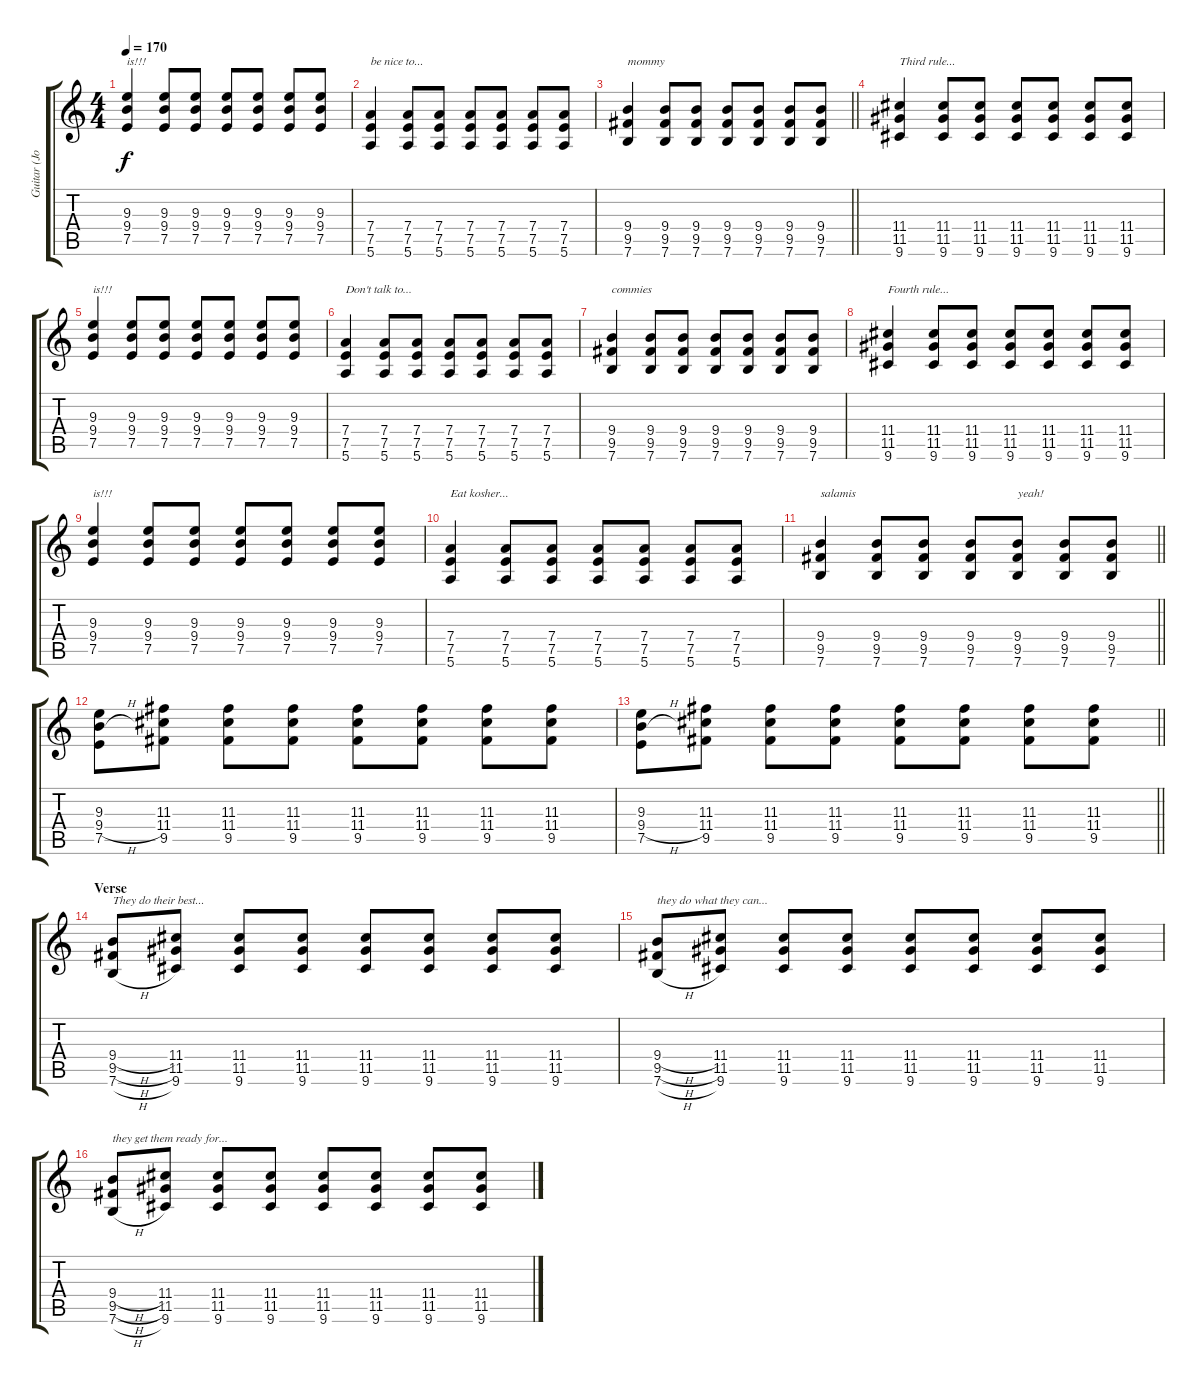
\track ("Guitar (Johnny)" "Guitar (Jo") {instrument distortionguitar}
\staff {score tabs}
\tuning (E4 B3 G3 D3 A2 E2) {hide}
\ts (4 4)
\tempo 170
\clef g2
\ks c
(9.3 9.4 7.5).4{txt "is!!!" dy f} (9.3 9.4 7.5).8 (9.3 9.4 7.5).8 (9.3 9.4 7.5).8 (9.3 9.4 7.5).8 (9.3 9.4 7.5).8 (9.3 9.4 7.5).8 |
(7.4 7.5 5.6).4{txt "be nice to..."} (7.4 7.5 5.6).8 (7.4 7.5 5.6).8 (7.4 7.5 5.6).8 (7.4 7.5 5.6).8 (7.4 7.5 5.6).8 (7.4 7.5 5.6).8 |
\barLineRight lightlight
(9.4 9.5 7.6).4{txt "mommy"} (9.4 9.5 7.6).8 (9.4 9.5 7.6).8 (9.4 9.5 7.6).8 (9.4 9.5 7.6).8 (9.4 9.5 7.6).8 (9.4 9.5 7.6).8 |
(11.4 11.5 9.6).4{txt "Third rule..."} (11.4 11.5 9.6).8 (11.4 11.5 9.6).8 (11.4 11.5 9.6).8 (11.4 11.5 9.6).8 (11.4 11.5 9.6).8 (11.4 11.5 9.6).8 |
(9.3 9.4 7.5).4{txt "is!!!"} (9.3 9.4 7.5).8 (9.3 9.4 7.5).8 (9.3 9.4 7.5).8 (9.3 9.4 7.5).8 (9.3 9.4 7.5).8 (9.3 9.4 7.5).8 |
(7.4 7.5 5.6).4{txt "Don't talk to..."} (7.4 7.5 5.6).8 (7.4 7.5 5.6).8 (7.4 7.5 5.6).8 (7.4 7.5 5.6).8 (7.4 7.5 5.6).8 (7.4 7.5 5.6).8 |
(9.4 9.5 7.6).4{txt "commies"} (9.4 9.5 7.6).8 (9.4 9.5 7.6).8 (9.4 9.5 7.6).8 (9.4 9.5 7.6).8 (9.4 9.5 7.6).8 (9.4 9.5 7.6).8 |
(11.4 11.5 9.6).4{txt "Fourth rule..."} (11.4 11.5 9.6).8 (11.4 11.5 9.6).8 (11.4 11.5 9.6).8 (11.4 11.5 9.6).8 (11.4 11.5 9.6).8 (11.4 11.5 9.6).8 |
(9.3 9.4 7.5).4{txt "is!!!"} (9.3 9.4 7.5).8 (9.3 9.4 7.5).8 (9.3 9.4 7.5).8 (9.3 9.4 7.5).8 (9.3 9.4 7.5).8 (9.3 9.4 7.5).8 |
(7.4 7.5 5.6).4{txt "Eat kosher..."} (7.4 7.5 5.6).8 (7.4 7.5 5.6).8 (7.4 7.5 5.6).8 (7.4 7.5 5.6).8 (7.4 7.5 5.6).8 (7.4 7.5 5.6).8 |
\barLineRight lightlight
(9.4 9.5 7.6).4{txt "salamis"} (9.4 9.5 7.6).8 (9.4 9.5 7.6).8 (9.4 9.5 7.6).8 (9.4 9.5 7.6).8{txt "yeah!"} (9.4 9.5 7.6).8 (9.4 9.5 7.6).8 |
(9.3 9.4{h} 7.5).8 (11.3 11.4 9.5).8 (11.3 11.4 9.5).8 (11.3 11.4 9.5).8 (11.3 11.4 9.5).8 (11.3 11.4 9.5).8 (11.3 11.4 9.5).8 (11.3 11.4 9.5).8 |
\barLineRight lightlight
(9.3 9.4{h} 7.5).8 (11.3 11.4 9.5).8 (11.3 11.4 9.5).8 (11.3 11.4 9.5).8 (11.3 11.4 9.5).8 (11.3 11.4 9.5).8 (11.3 11.4 9.5).8 (11.3 11.4 9.5).8 |
\section ("" "Verse")
(9.4{h} 9.5{h} 7.6{h}).8{txt "They do their best..."} (11.4 11.5 9.6).8 (11.4 11.5 9.6).8 (11.4 11.5 9.6).8 (11.4 11.5 9.6).8 (11.4 11.5 9.6).8 (11.4 11.5 9.6).8 (11.4 11.5 9.6).8 |
(9.4{h} 9.5{h} 7.6{h}).8{txt "they do what they can..."} (11.4 11.5 9.6).8 (11.4 11.5 9.6).8 (11.4 11.5 9.6).8 (11.4 11.5 9.6).8 (11.4 11.5 9.6).8 (11.4 11.5 9.6).8 (11.4 11.5 9.6).8 |
(9.4{h} 9.5{h} 7.6{h}).8{txt "they get them ready for..."} (11.4 11.5 9.6).8 (11.4 11.5 9.6).8 (11.4 11.5 9.6).8 (11.4 11.5 9.6).8 (11.4 11.5 9.6).8 (11.4 11.5 9.6).8 (11.4 11.5 9.6).8
